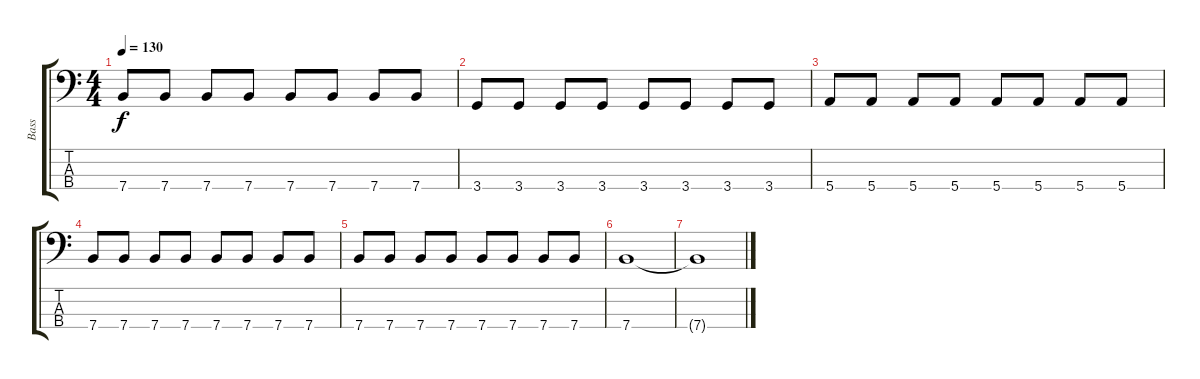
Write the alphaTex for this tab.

\track ("Bass" "Bass") {instrument electricbassfinger}
\staff {score tabs}
\tuning (G2 D2 A1 E1) {hide}
\ts (4 4)
\tempo 130
\clef f4
\ks c
7.4.8{dy f} 7.4.8 7.4.8 7.4.8 7.4.8 7.4.8 7.4.8 7.4.8 |
3.4.8 3.4.8 3.4.8 3.4.8 3.4.8 3.4.8 3.4.8 3.4.8 |
5.4.8 5.4.8 5.4.8 5.4.8 5.4.8 5.4.8 5.4.8 5.4.8 |
7.4.8 7.4.8 7.4.8 7.4.8 7.4.8 7.4.8 7.4.8 7.4.8 |
7.4.8 7.4.8 7.4.8 7.4.8 7.4.8 7.4.8 7.4.8 7.4.8 |
7.4.1 |
7.4{t}.1
